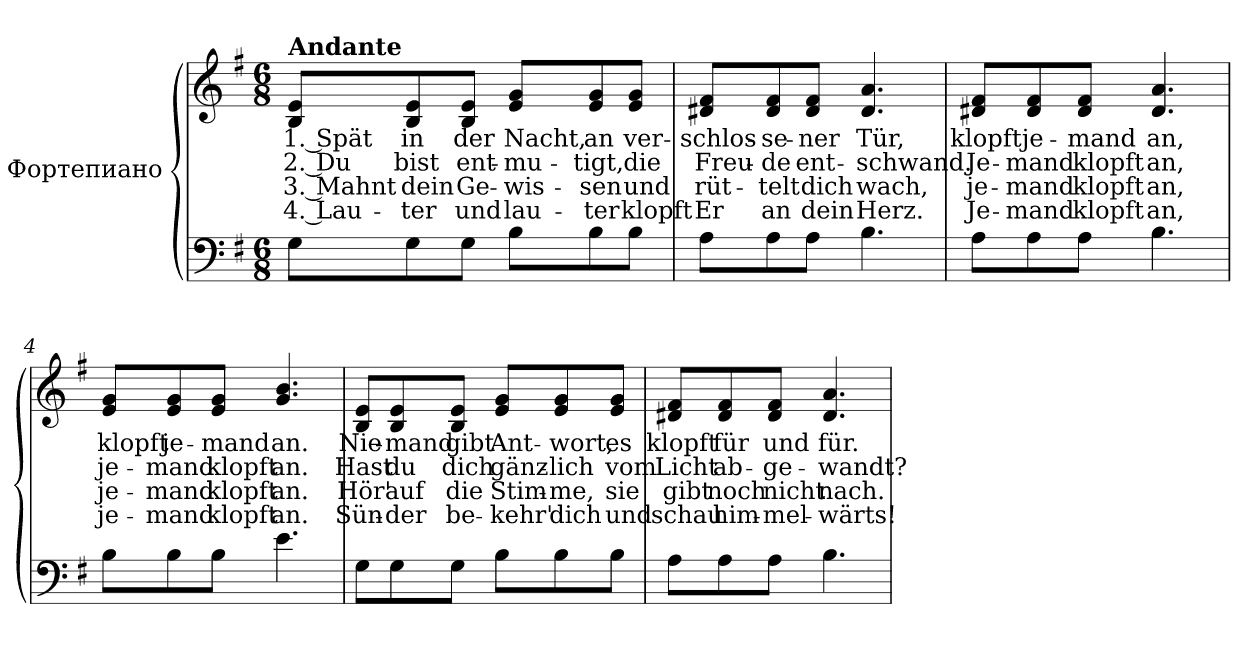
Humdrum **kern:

**kern	**kern	**text	**text	**text	**text
*part1	*part1	*part1	*part1	*part1	*part1
*staff2	*staff1	*staff1	*staff1	*staff1	*staff1
*I"Фортепиано	*	*	*	*	*
!!LO:PB:g=z
*clefF4	*clefG2	*	*	*	*
*k[f#]	*k[f#]	*	*	*	*
*e:	*e:	*	*	*	*
*M6/8	*M6/8	*	*	*	*
*MM80	*MM80	*	*	*	*
=1	=1	=1	=1	=1	=1
!	!LO:TX:a:B:t=Andante	!	!	!	!
!	!	!LO:LY:b:color=#000000	!LO:LY:b:color=#000000	!LO:LY:b:color=#000000	!LO:LY:b:color=#000000
8Gi\L	8Bi/ 8ei/L	1. Spät	2. Du	3. Mahnt	4. Lau-
!	!	!LO:LY:b:color=#000000	!LO:LY:b:color=#000000	!LO:LY:b:color=#000000	!LO:LY:b:color=#000000
8Gi\	8Bi/ 8ei/	in	bist	dein	-ter
!	!	!LO:LY:b:color=#000000	!LO:LY:b:color=#000000	!LO:LY:b:color=#000000	!LO:LY:b:color=#000000
8Gi\J	8Bi/ 8ei/J	der	ent-	Ge-	und
!	!	!LO:LY:b:color=#000000	!LO:LY:b:color=#000000	!LO:LY:b:color=#000000	!LO:LY:b:color=#000000
8Bi\L	8ei/ 8gi/L	Nacht,	-mu-	-wis-	lau-
!	!	!LO:LY:b:color=#000000	!LO:LY:b:color=#000000	!LO:LY:b:color=#000000	!LO:LY:b:color=#000000
8Bi\	8ei/ 8gi/	an	-tigt,	-sen	-ter
!	!	!LO:LY:b:color=#000000	!LO:LY:b:color=#000000	!LO:LY:b:color=#000000	!LO:LY:b:color=#000000
8Bi\J	8ei/ 8gi/J	ver-	die	und	klopft
=2	=2	=2	=2	=2	=2
!	!	!LO:LY:b:color=#000000	!LO:LY:b:color=#000000	!LO:LY:b:color=#000000	!LO:LY:b:color=#000000
8Ai\L	8d#Xi/ 8f#i/L	-schlos-	Freu-	rüt-	Er
!	!	!LO:LY:b:color=#000000	!LO:LY:b:color=#000000	!LO:LY:b:color=#000000	!LO:LY:b:color=#000000
8Ai\	8d#i/ 8f#i/	-se-	-de	-telt	an
!	!	!LO:LY:b:color=#000000	!LO:LY:b:color=#000000	!LO:LY:b:color=#000000	!LO:LY:b:color=#000000
8Ai\J	8d#i/ 8f#i/J	-ner	ent-	dich	dein
!	!	!LO:LY:b:color=#000000	!LO:LY:b:color=#000000	!LO:LY:b:color=#000000	!LO:LY:b:color=#000000
4.Bi\	4.d#i/ 4.ai	Tür,	-schwand.	wach,	Herz.
=3	=3	=3	=3	=3	=3
!	!	!LO:LY:b:color=#000000	!LO:LY:b:color=#000000	!LO:LY:b:color=#000000	!LO:LY:b:color=#000000
8Ai\L	8d#Xi/ 8f#i/L	klopft	Je-	je-	Je-
!	!	!LO:LY:b:color=#000000	!LO:LY:b:color=#000000	!LO:LY:b:color=#000000	!LO:LY:b:color=#000000
8Ai\	8d#i/ 8f#i/	je-	-mand	-mand	-mand
!	!	!LO:LY:b:color=#000000	!LO:LY:b:color=#000000	!LO:LY:b:color=#000000	!LO:LY:b:color=#000000
8Ai\J	8d#i/ 8f#i/J	-mand	klopft	klopft	klopft
!	!	!LO:LY:b:color=#000000	!LO:LY:b:color=#000000	!LO:LY:b:color=#000000	!LO:LY:b:color=#000000
4.Bi\	4.d#i/ 4.ai	an,	an,	an,	an,
=4	=4	=4	=4	=4	=4
!	!	!LO:LY:b:color=#000000	!LO:LY:b:color=#000000	!LO:LY:b:color=#000000	!LO:LY:b:color=#000000
8Bi\L	8ei/ 8gi/L	klopft	je-	je-	je-
!	!	!LO:LY:b:color=#000000	!LO:LY:b:color=#000000	!LO:LY:b:color=#000000	!LO:LY:b:color=#000000
8Bi\	8ei/ 8gi/	je-	-mand	-mand	-mand
!	!	!LO:LY:b:color=#000000	!LO:LY:b:color=#000000	!LO:LY:b:color=#000000	!LO:LY:b:color=#000000
8Bi\J	8ei/ 8gi/J	-mand	klopft	klopft	klopft
!	!	!LO:LY:b:color=#000000	!LO:LY:b:color=#000000	!LO:LY:b:color=#000000	!LO:LY:b:color=#000000
4.ei\	4.gi/ 4.bi	an.	an.	an.	an.
!!LO:LB:g=z
=5	=5	=5	=5	=5	=5
!	!	!LO:LY:b:color=#000000	!LO:LY:b:color=#000000	!LO:LY:b:color=#000000	!LO:LY:b:color=#000000
8Gi\L	8Bi/ 8ei/L	Nie-	Hast	Hör'	Sün-
!	!	!LO:LY:b:color=#000000	!LO:LY:b:color=#000000	!LO:LY:b:color=#000000	!LO:LY:b:color=#000000
8Gi\	8Bi/ 8ei/	-mand	du	auf	-der
!	!	!LO:LY:b:color=#000000	!LO:LY:b:color=#000000	!LO:LY:b:color=#000000	!LO:LY:b:color=#000000
8Gi\J	8Bi/ 8ei/J	gibt	dich	die	be-
!	!	!LO:LY:b:color=#000000	!LO:LY:b:color=#000000	!LO:LY:b:color=#000000	!LO:LY:b:color=#000000
8Bi\L	8ei/ 8gi/L	Ant-	gänz-	Stim-	-kehr'
!	!	!LO:LY:b:color=#000000	!LO:LY:b:color=#000000	!LO:LY:b:color=#000000	!LO:LY:b:color=#000000
8Bi\	8ei/ 8gi/	-wort,	-lich	-me,	dich
!	!	!LO:LY:b:color=#000000	!LO:LY:b:color=#000000	!LO:LY:b:color=#000000	!LO:LY:b:color=#000000
8Bi\J	8ei/ 8gi/J	es	vom	sie	und
=6	=6	=6	=6	=6	=6
!	!	!LO:LY:b:color=#000000	!LO:LY:b:color=#000000	!LO:LY:b:color=#000000	!LO:LY:b:color=#000000
8Ai\L	8d#Xi/ 8f#i/L	klopft	Licht	gibt	schau
!	!	!LO:LY:b:color=#000000	!LO:LY:b:color=#000000	!LO:LY:b:color=#000000	!LO:LY:b:color=#000000
8Ai\	8d#i/ 8f#i/	für	ab-	noch	him-
!	!	!LO:LY:b:color=#000000	!LO:LY:b:color=#000000	!LO:LY:b:color=#000000	!LO:LY:b:color=#000000
8Ai\J	8d#i/ 8f#i/J	und	-ge-	nicht	-mel-
!	!	!LO:LY:b:color=#000000	!LO:LY:b:color=#000000	!LO:LY:b:color=#000000	!LO:LY:b:color=#000000
4.Bi\	4.d#i/ 4.ai	für.	-wandt?	nach.	-wärts!
=	=	=	=	=	=
*-	*-	*-	*-	*-	*-
